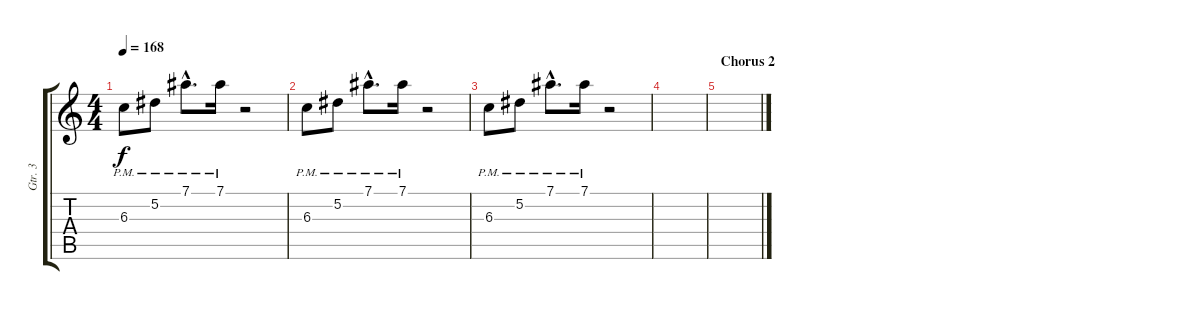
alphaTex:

\track ("Gtr. 3" "Gtr. 3") {instrument distortionguitar}
\staff {score tabs}
\tuning (Eb4 Bb3 Gb3 Db3 Ab2 Db2) {hide}
\ts (4 4)
\tempo 168
\clef g2
\ks aminor
6.3{pm}.8{dy f} 5.2{pm}.8 7.1{hac pm}.8{d} 7.1{pm}.16 r.2 |
6.3{pm}.8 5.2{pm}.8 7.1{hac pm}.8{d} 7.1{pm}.16 r.2 |
6.3{pm}.8 5.2{pm}.8 7.1{hac pm}.8{d} 7.1{pm}.16 r.2 |
|
\section ("" "Chorus 2")
